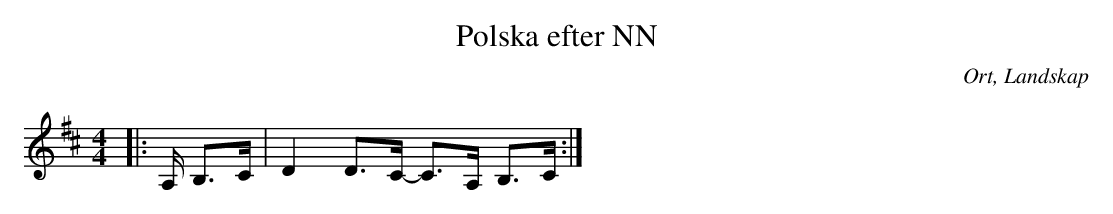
X:1
T:Polska efter NN
O:Ort, Landskap
M:4/4
L:1/8
K:D
|: A,/ B,>C | D2 D>C - C>A, B,>C  :|
